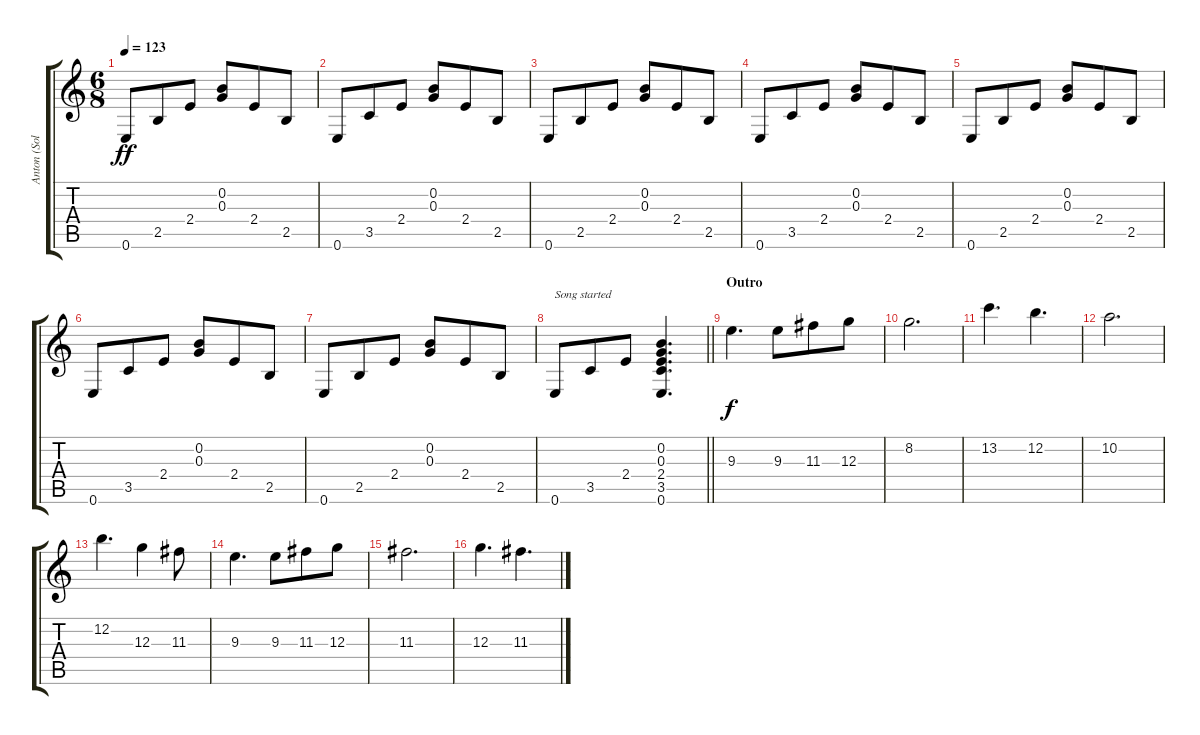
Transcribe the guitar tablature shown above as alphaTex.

\track ("Anton (Solo Guitar)" "Anton (Sol") {instrument acousticguitarnylon}
\staff {score tabs}
\tuning (E4 B3 G3 D3 A2 E2) {hide}
\ts (6 8)
\tempo 123
\clef g2
\ks c
0.6.8{dy ff} 2.5.8 2.4.8 (0.2 0.3).8 2.4.8 2.5.8 |
0.6.8 3.5.8 2.4.8 (0.2 0.3).8 2.4.8 2.5.8 |
0.6.8 2.5.8 2.4.8 (0.2 0.3).8 2.4.8 2.5.8 |
0.6.8 3.5.8 2.4.8 (0.2 0.3).8 2.4.8 2.5.8 |
0.6.8 2.5.8 2.4.8 (0.2 0.3).8 2.4.8 2.5.8 |
0.6.8 3.5.8 2.4.8 (0.2 0.3).8 2.4.8 2.5.8 |
0.6.8 2.5.8 2.4.8 (0.2 0.3).8 2.4.8 2.5.8 |
\barLineRight lightlight
0.6.8{txt "Song started"} 3.5.8 2.4.8 (0.2 0.3 2.4 3.5 0.6).4{d} |
\section ("" "Outro")
9.3.4{d dy f instrument distortionguitar} 9.3.8 11.3.8 12.3.8 |
8.2.2{d} |
13.2.4{d} 12.2.4{d} |
10.2.2{d} |
12.2.4{d} 12.3.4 11.3.8 |
9.3.4{d} 9.3.8 11.3.8 12.3.8 |
11.3.2{d} |
12.3.4{d} 11.3.4{d}
